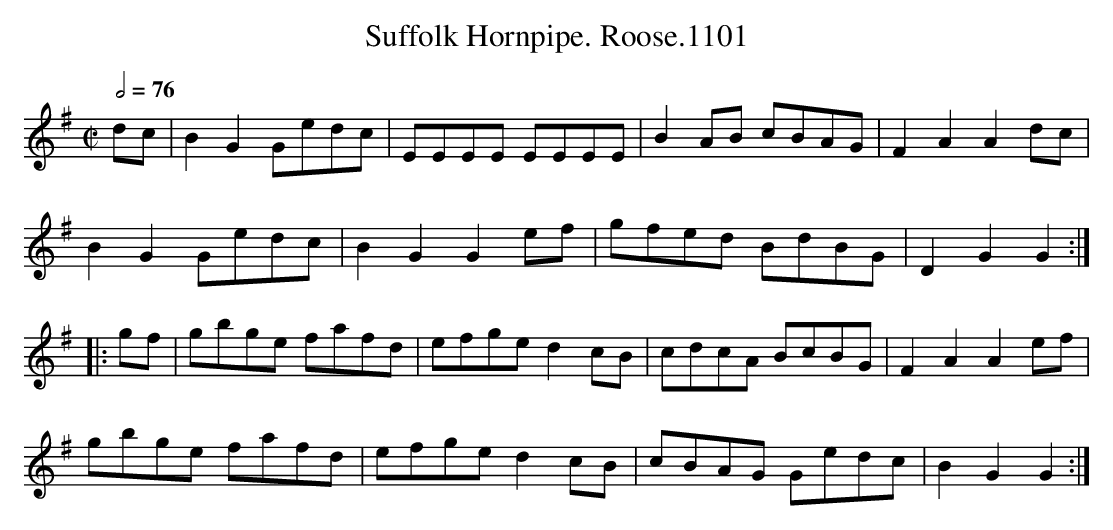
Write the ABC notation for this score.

X:1
T:Suffolk Hornpipe. Roose.1101
Q:1/2=76
M:C|
L:1/8
K:G
dc|B2G2 Gedc|EEEE EEEE|B2AB cBAG|F2A2 A2dc|
B2G2 Gedc|B2G2 G2ef|gfed BdBG|D2G2 G2:|
|:gf|gbge fafd|efge d2cB|cdcA BcBG|F2A2 A2ef|
gbge fafd|efge d2cB|cBAG Gedc|B2G2 G2:|
